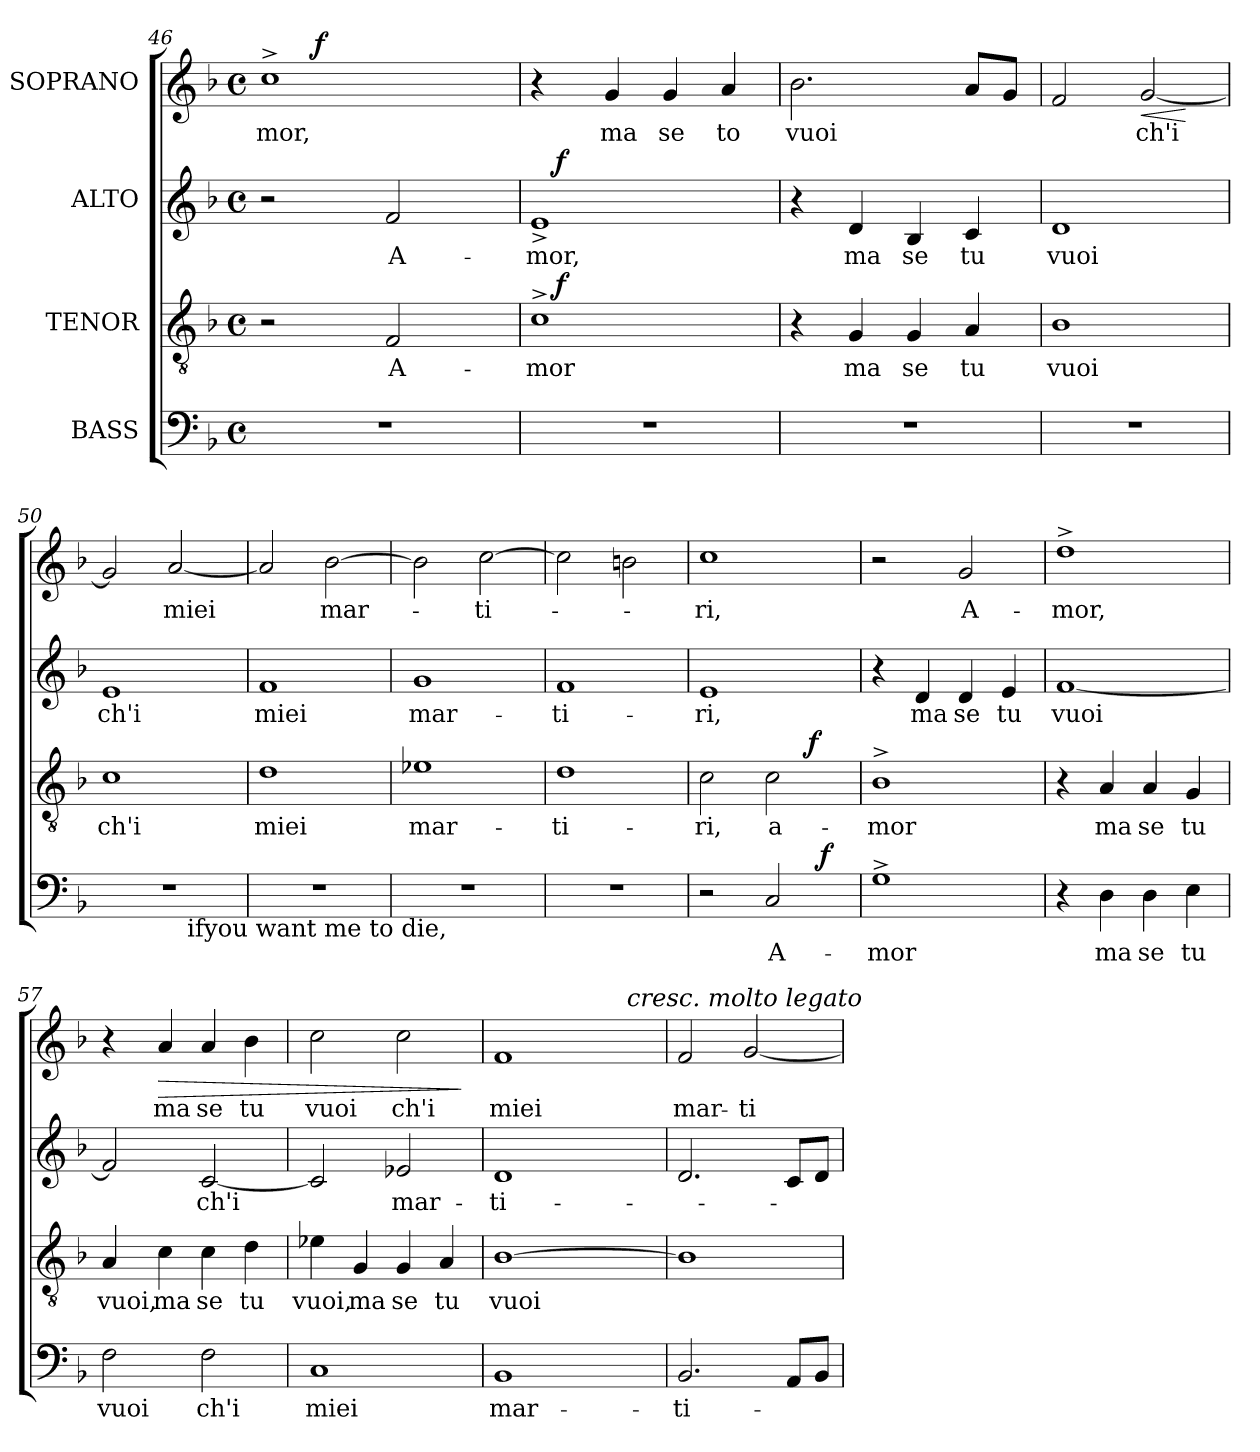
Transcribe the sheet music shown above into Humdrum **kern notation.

**kern	**text	**dynam	**kern	**text	**dynam	**kern	**text	**dynam	**kern	**text	**dynam
*part4	*part4	*part4	*part3	*part3	*part3	*part2	*part2	*part2	*part1	*part1	*part1
*staff4	*staff4	*staff4	*staff3	*staff3	*staff3	*staff2	*staff2	*staff2	*staff1	*staff1	*staff1
*I"BASS	*	*	*I"TENOR	*	*	*I"ALTO	*	*	*I"SOPRANO	*	*
*clefF4	*	*	*clefGv2	*	*	*clefG2	*	*	*clefG2	*	*
*k[b-]	*	*	*k[b-]	*	*	*k[b-]	*	*	*k[b-]	*	*
*F:	*	*	*F:	*	*	*F:	*	*	*F:	*	*
*M4/4	*	*	*M4/4	*	*	*M4/4	*	*	*M4/4	*	*
*met(c)	*	*	*met(c)	*	*	*met(c)	*	*	*met(c)	*	*
=46	=46	=46	=46	=46	=46	=46	=46	=46	=46	=46	=46
!	!	!	!	!	!	!	!	!	!	!LO:LY:b	!
*	*	*	*	*	*	*	*	*	*^	*	*
1r	.	.	2r	.	.	2r	.	.	1cc^>	8ryy	-mor,	.
.	.	.	.	.	.	.	.	.	.	32ryy	.	.
!	!	!	!	!	!	!	!	!	!	!	!	!LO:DY:a
.	.	.	.	.	.	.	.	.	.	2ryy	.	f
!	!	!	!	!LO:LY:b	!	!	!LO:LY:b	!	!	!	!	!
.	.	.	2F/	A-	.	2f/	A-	.	.	.	.	.
.	.	.	.	.	.	.	.	.	.	4ryy	.	.
.	.	.	.	.	.	.	.	.	.	16.ryy	.	.
=47	=47	=47	=47	=47	=47	=47	=47	=47	=47	=47	=47	=47
!	!	!	!	!LO:LY:b	!	!	!LO:LY:b	!	!	!	!	!
*	*	*	*^	*	*	*^	*	*	*v	*v	*	*
1r	.	.	1c^>	16ryy	-mor	.	1e^<	16ryy	-mor,	.	4r	.	.
!	!	!	!	!	!	!LO:DY:a	!	!	!	!LO:DY:a	!	!	!
.	.	.	.	2...ryy	.	f	.	2...ryy	.	f	.	.	.
!	!	!	!	!	!	!	!	!	!	!	!	!LO:LY:b	!
.	.	.	.	.	.	.	.	.	.	.	4g/	ma	.
!	!	!	!	!	!	!	!	!	!	!	!	!LO:LY:b	!
.	.	.	.	.	.	.	.	.	.	.	4g/	se	.
!	!	!	!	!	!	!	!	!	!	!	!	!LO:LY:b	!
.	.	.	.	.	.	.	.	.	.	.	4a/	to	.
!!LO:PB:g=z
=48	=48	=48	=48	=48	=48	=48	=48	=48	=48	=48	=48	=48	=48
!	!	!	!	!	!	!	!	!	!	!	!	!LO:LY:b	!
*	*	*	*v	*v	*	*	*	*	*	*	*	*	*
*	*	*	*	*	*	*v	*v	*	*	*	*	*
1r	.	.	4r	.	.	4r	.	.	2.b-\	vuoi	.
!	!	!	!	!LO:LY:b	!	!	!LO:LY:b	!	!	!	!
.	.	.	4G/	ma	.	4d/	ma	.	.	.	.
!	!	!	!	!LO:LY:b	!	!	!LO:LY:b	!	!	!	!
.	.	.	4G/	se	.	4B-/	se	.	.	.	.
!	!	!	!	!LO:LY:b	!	!	!LO:LY:b	!	!	!	!
.	.	.	4A/	tu	.	4c/	tu	.	8a/L	.	.
.	.	.	.	.	.	.	.	.	8g/J	.	.
=49	=49	=49	=49	=49	=49	=49	=49	=49	=49	=49	=49
!	!	!	!	!LO:LY:b	!	!	!LO:LY:b	!	!	!	!
1r	.	.	1B-	vuoi	.	1d	vuoi	.	2f/	.	.
!	!	!	!	!	!	!	!	!	!	!LO:LY:b	!LO:HP:b
.	.	.	.	.	.	.	.	.	[<2g/	ch'i	<
.	.	.	.	.	.	.	.	.	.	.	[
=50	=50	=50	=50	=50	=50	=50	=50	=50	=50	=50	=50
!	!	!	!	!LO:LY:b	!	!	!LO:LY:b	!	!	!	!
*^	*	*	*	*	*	*	*	*	*	*	*
1r	2ryy	.	.	1c	ch'i	.	1e	ch'i	.	2g/]	.	.
!	!	!	!	!	!	!	!	!	!	!	!LO:LY:b	!
.	16ryy	.	.	.	.	.	.	.	.	[<2a/	miei	.
!	!LO:TX:b:t=ifyou want me to die,	!	!	!	!	!	!	!	!	!	!	!
.	4..ryy	.	.	.	.	.	.	.	.	.	.	.
=51	=51	=51	=51	=51	=51	=51	=51	=51	=51	=51	=51	=51
!	!	!	!	!	!LO:LY:b	!	!	!LO:LY:b	!	!	!	!
*v	*v	*	*	*	*	*	*	*	*	*	*	*
1r	.	.	1d	miei	.	1f	miei	.	2a/]	.	.
!	!	!	!	!	!	!	!	!	!	!LO:LY:b	!
.	.	.	.	.	.	.	.	.	[>2b-\	mar-	.
=52	=52	=52	=52	=52	=52	=52	=52	=52	=52	=52	=52
!	!	!	!	!LO:LY:b	!	!	!LO:LY:b	!	!	!	!
1r	.	.	1e-X	mar-	.	1g	mar-	.	2b-\]	.	.
!	!	!	!	!	!	!	!	!	!	!LO:LY:b	!
.	.	.	.	.	.	.	.	.	[>2cc\	-ti-	.
=53	=53	=53	=53	=53	=53	=53	=53	=53	=53	=53	=53
!	!	!	!	!LO:LY:b:rj	!	!	!LO:LY:b:rj	!	!	!	!
1r	.	.	1d	-ti-	.	1f	-ti-	.	2cc\]	.	.
.	.	.	.	.	.	.	.	.	2bn\	.	.
=54	=54	=54	=54	=54	=54	=54	=54	=54	=54	=54	=54
!	!	!	!	!LO:LY:b	!	!	!LO:LY:b	!	!	!LO:LY:b	!
*^	*	*	*^	*	*	*	*	*	*	*	*
2r	2ryy	.	.	2c\	2.ryy	-ri,	.	1e	-ri,	.	1cc	-ri,	.
!	!	!LO:LY:b	!	!	!	!LO:LY:b	!	!	!	!	!	!	!
2C/	4ryy	A-	.	2c\	.	a-	.	.	.	.	.	.	.
!	!	!	!	!	!	!	!LO:DY:a	!	!	!	!	!	!
.	32ryy	.	.	.	4ryy	.	f	.	.	.	.	.	.
!	!	!	!LO:DY:a	!	!	!	!	!	!	!	!	!	!
.	8..ryy	.	f	.	.	.	.	.	.	.	.	.	.
!!LO:LB:g=z
=55	=55	=55	=55	=55	=55	=55	=55	=55	=55	=55	=55	=55	=55
!	!	!LO:LY:b	!	!	!	!LO:LY:b	!	!	!	!	!	!	!
*v	*v	*	*	*	*	*	*	*	*	*	*	*	*
*	*	*	*v	*v	*	*	*	*	*	*	*	*
1G^>	-mor	.	1B-^>	-mor	.	4r	.	.	2r	.	.
!	!	!	!	!	!	!	!LO:LY:b	!	!	!	!
.	.	.	.	.	.	4d/	ma	.	.	.	.
!	!	!	!	!	!	!	!LO:LY:b	!	!	!LO:LY:b	!
.	.	.	.	.	.	4d/	se	.	2g/	A-	.
!	!	!	!	!	!	!	!LO:LY:b	!	!	!	!
.	.	.	.	.	.	4e/	tu	.	.	.	.
=56	=56	=56	=56	=56	=56	=56	=56	=56	=56	=56	=56
!	!	!	!	!	!	!	!LO:LY:b	!	!	!LO:LY:b	!
4r	.	.	4r	.	.	[<1f	vuoi	.	1dd^>	-mor,	.
!	!LO:LY:b	!	!	!LO:LY:b	!	!	!	!	!	!	!
4D\	ma	.	4A/	ma	.	.	.	.	.	.	.
!	!LO:LY:b	!	!	!LO:LY:b	!	!	!	!	!	!	!
4D\	se	.	4A/	se	.	.	.	.	.	.	.
!	!LO:LY:b	!	!	!LO:LY:b	!	!	!	!	!	!	!
4E\	tu	.	4G/	tu	.	.	.	.	.	.	.
=57	=57	=57	=57	=57	=57	=57	=57	=57	=57	=57	=57
!	!LO:LY:b	!	!	!LO:LY:b	!	!	!	!	!	!	!
2F\	vuoi	.	4A/	vuoi,	.	2f/]	.	.	4r	.	.
!	!	!	!	!LO:LY:b	!	!	!	!	!	!LO:LY:b	!LO:HP:b
.	.	.	4c\	ma	.	.	.	.	4a/	ma	>
!	!LO:LY:b	!	!	!LO:LY:b	!	!	!LO:LY:b	!	!	!LO:LY:b	!
2F\	ch'i	.	4c\	se	.	[<2c/	ch'i	.	4a/	se	.
!	!	!	!	!LO:LY:b	!	!	!	!	!	!LO:LY:b	!
.	.	.	4d\	tu	.	.	.	.	4b-\	tu	.
=58	=58	=58	=58	=58	=58	=58	=58	=58	=58	=58	=58
!	!LO:LY:b	!	!	!LO:LY:b	!	!	!	!	!	!LO:LY:b	!
1C	miei	.	4e-X\	vuoi,	.	2c/]	.	.	2cc\	vuoi	.
!	!	!	!	!LO:LY:b	!	!	!	!	!	!	!
.	.	.	4G/	ma	.	.	.	.	.	.	.
!	!	!	!	!LO:LY:b	!	!	!LO:LY:b	!	!	!LO:LY:b	!
.	.	.	4G/	se	.	2e-X/	mar-	.	2cc\	ch'i	.
!	!	!	!	!LO:LY:b	!	!	!	!	!	!	!
.	.	.	4A/	tu	.	.	.	.	.	.	.
.	.	.	.	.	.	.	.	.	.	.	]
=59	=59	=59	=59	=59	=59	=59	=59	=59	=59	=59	=59
!	!LO:LY:b	!	!	!LO:LY:b	!	!	!LO:LY:b:rj	!	!	!LO:LY:b	!
*	*	*	*	*	*	*	*	*	*^	*	*
1BB-	mar-	.	[>1B-	vuoi	.	1d	-ti-	.	1f	2ryy	miei	.
.	.	.	.	.	.	.	.	.	.	4ryy	.	.
.	.	.	.	.	.	.	.	.	.	16.ryy	.	.
!	!	!	!	!	!	!	!	!	!	!LO:TX:a:i:t=cresc. molto legato	!	!
.	.	.	.	.	.	.	.	.	.	8ryy	.	.
.	.	.	.	.	.	.	.	.	.	32ryy	.	.
=60	=60	=60	=60	=60	=60	=60	=60	=60	=60	=60	=60	=60
!	!LO:LY:b	!	!	!	!	!	!	!	!	!	!LO:LY:b	!
*	*	*	*	*	*	*	*	*	*v	*v	*	*
2.BB-/	-ti-	.	1B-]	.	.	2.d/	.	.	2f/	mar-	.
!	!	!	!	!	!	!	!	!	!	!LO:LY:b	!
.	.	.	.	.	.	.	.	.	[>2g/	-ti-	.
8AA/L	.	.	.	.	.	8c/L	.	.	.	.	.
8BB-/J	.	.	.	.	.	8d/J	.	.	.	.	.
=	=	=	=	=	=	=	=	=	=	=	=
*-	*-	*-	*-	*-	*-	*-	*-	*-	*-	*-	*-
